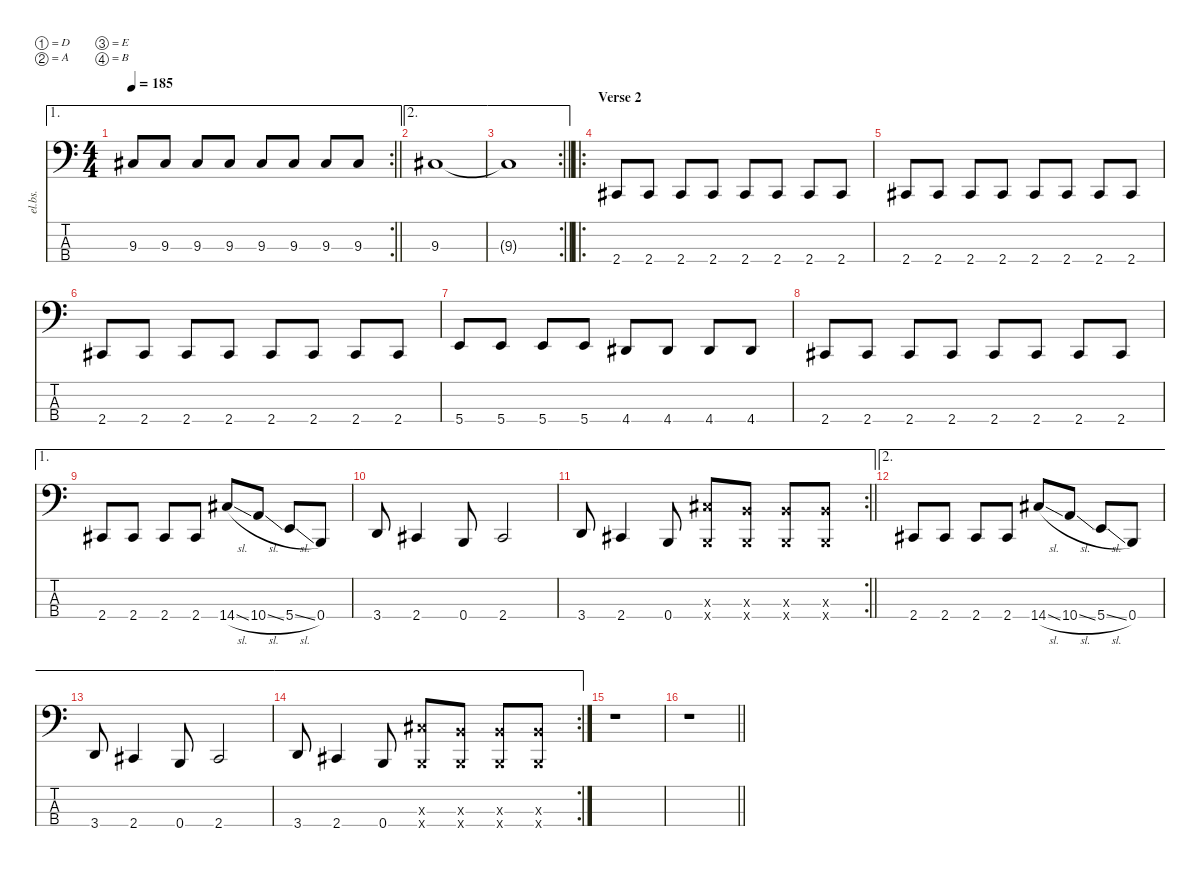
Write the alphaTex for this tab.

\defaultSystemsLayout 4
\hideDynamics
\bracketExtendMode nobrackets
\track ("Electric Bass" "el.bs.") {instrument electricbasspick}
\staff {score tabs}
\tuning (D2 A1 E1 B0)
\ae 1
\rc 2
\ts (4 4)
\tempo 185
\clef f4
\barLineRight lightlight
\ks c
9.3{acc #}.8{dy f beam Up} 9.3{acc #}.8{beam Up} 9.3{acc #}.8{beam Up} 9.3{acc #}.8{beam Up} 9.3{acc #}.8{beam Up} 9.3{acc #}.8{beam Up} 9.3{acc #}.8{beam Up} 9.3{acc #}.8{beam Up} |
\ae 2
9.3{acc #}.1{beam Up} |
\ae 2
\rc 2
\barLineRight lightlight
9.3{t acc #}.1{beam Up} |
\ro
\section ("" "Verse 2")
2.4{acc #}.8{beam Up} 2.4{acc #}.8{beam Up} 2.4{acc #}.8{beam Up} 2.4{acc #}.8{beam Up} 2.4{acc #}.8{beam Up} 2.4{acc #}.8{beam Up} 2.4{acc #}.8{beam Up} 2.4{acc #}.8{beam Up} |
2.4{acc #}.8{beam Up} 2.4{acc #}.8{beam Up} 2.4{acc #}.8{beam Up} 2.4{acc #}.8{beam Up} 2.4{acc #}.8{beam Up} 2.4{acc #}.8{beam Up} 2.4{acc #}.8{beam Up} 2.4{acc #}.8{beam Up} |
2.4{acc #}.8{beam Up} 2.4{acc #}.8{beam Up} 2.4{acc #}.8{beam Up} 2.4{acc #}.8{beam Up} 2.4{acc #}.8{beam Up} 2.4{acc #}.8{beam Up} 2.4{acc #}.8{beam Up} 2.4{acc #}.8{beam Up} |
5.4.8{beam Up} 5.4.8{beam Up} 5.4.8{beam Up} 5.4.8{beam Up} 4.4{acc #}.8{beam Up} 4.4{acc #}.8{beam Up} 4.4{acc #}.8{beam Up} 4.4{acc #}.8{beam Up} |
2.4{acc #}.8{beam Up} 2.4{acc #}.8{beam Up} 2.4{acc #}.8{beam Up} 2.4{acc #}.8{beam Up} 2.4{acc #}.8{beam Up} 2.4{acc #}.8{beam Up} 2.4{acc #}.8{beam Up} 2.4{acc #}.8{beam Up} |
\ae 1
2.4{acc #}.8{beam Up} 2.4{acc #}.8{beam Up} 2.4{acc #}.8{beam Up} 2.4{acc #}.8{beam Up} 14.4{sl acc #}.8{beam Up} 10.4{sl}.8{beam Up} 5.4{sl}.8{beam Up} 0.4.8{beam Up} |
\ae 1
3.4.8{beam Up} 2.4{acc #}.4{beam Up} 0.4.8{beam Up} 2.4{acc #}.2{beam Up} |
\ae 1
\rc 2
\barLineRight lightlight
3.4.8{beam Up} 2.4{acc #}.4{beam Up} 0.4.8{beam Up} (9.3{x acc #} 0.4{x}).8{beam Up} (7.3{x} 0.4{x}).8{beam Up} (7.3{x} 0.4{x}).8{beam Up} (7.3{x} 0.4{x}).8{beam Up} |
\ae 2
2.4{acc #}.8{beam Up} 2.4{acc #}.8{beam Up} 2.4{acc #}.8{beam Up} 2.4{acc #}.8{beam Up} 14.4{sl acc #}.8{beam Up} 10.4{sl}.8{beam Up} 5.4{sl}.8{beam Up} 0.4.8{beam Up} |
\ae 2
3.4.8{beam Up} 2.4{acc #}.4{beam Up} 0.4.8{beam Up} 2.4{acc #}.2{beam Up} |
\ae 2
\rc 2
3.4.8{beam Up} 2.4{acc #}.4{beam Up} 0.4.8{beam Up} (9.3{x acc #} 0.4{x}).8{beam Up} (7.3{x} 0.4{x}).8{beam Up} (7.3{x} 0.4{x}).8{beam Up} (7.3{x} 0.4{x}).8{beam Up} |
r.1{beam Down} |
\barLineRight lightlight
r.1{beam Down}
